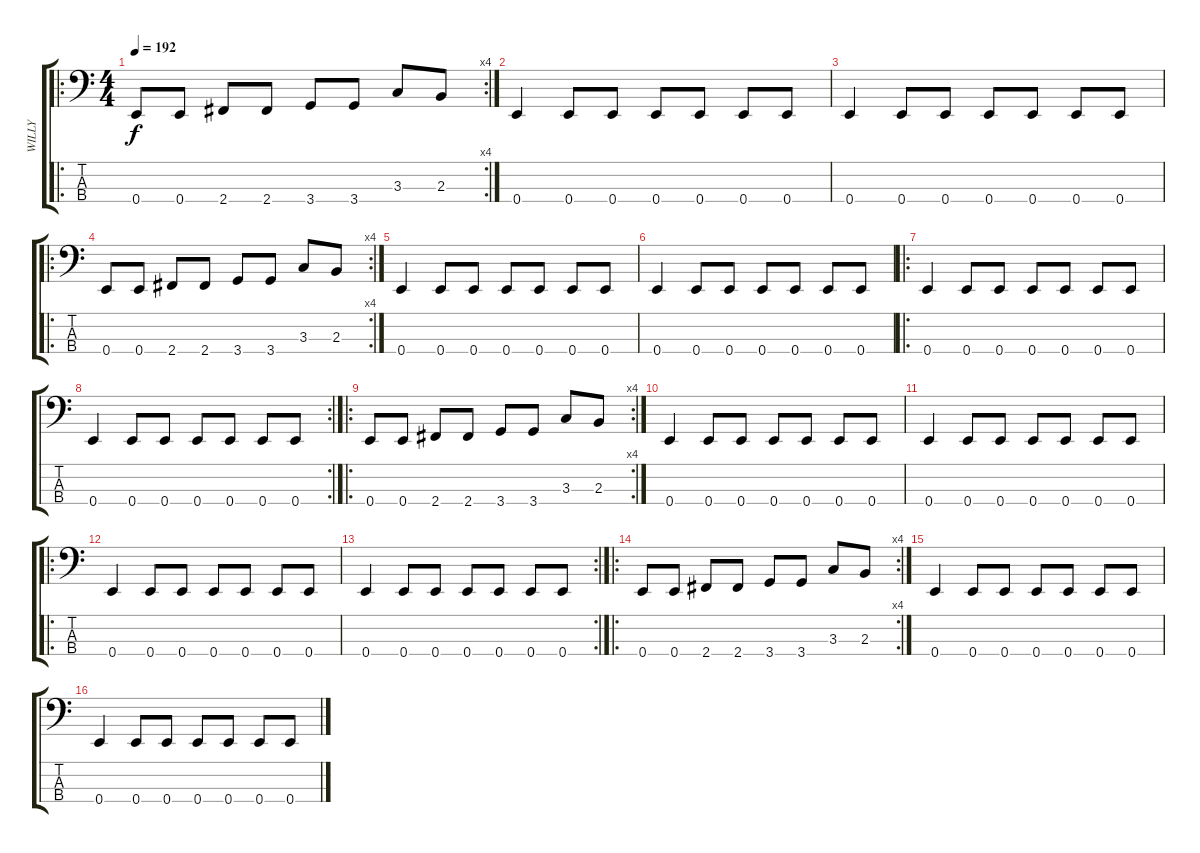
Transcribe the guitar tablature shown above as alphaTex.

\track ("WILLY" "WILLY") {instrument slapbass1}
\staff {score tabs}
\tuning (G2 D2 A1 E1) {hide}
\ro
\rc 4
\ts (4 4)
\tempo 192
\clef f4
\ks c
0.4.8{dy f instrument slapbass1} 0.4.8 2.4.8 2.4.8 3.4.8 3.4.8 3.3.8 2.3.8 |
0.4.4 0.4.8 0.4.8 0.4.8 0.4.8 0.4.8 0.4.8 |
0.4.4 0.4.8 0.4.8 0.4.8 0.4.8 0.4.8 0.4.8 |
\ro
\rc 4
0.4.8 0.4.8 2.4.8 2.4.8 3.4.8 3.4.8 3.3.8 2.3.8 |
0.4.4 0.4.8 0.4.8 0.4.8 0.4.8 0.4.8 0.4.8 |
0.4.4 0.4.8 0.4.8 0.4.8 0.4.8 0.4.8 0.4.8 |
\ro
0.4.4 0.4.8 0.4.8 0.4.8 0.4.8 0.4.8 0.4.8 |
\rc 2
0.4.4 0.4.8 0.4.8 0.4.8 0.4.8 0.4.8 0.4.8 |
\ro
\rc 4
0.4.8 0.4.8 2.4.8 2.4.8 3.4.8 3.4.8 3.3.8 2.3.8 |
0.4.4 0.4.8 0.4.8 0.4.8 0.4.8 0.4.8 0.4.8 |
0.4.4 0.4.8 0.4.8 0.4.8 0.4.8 0.4.8 0.4.8 |
\ro
0.4.4 0.4.8 0.4.8 0.4.8 0.4.8 0.4.8 0.4.8 |
\rc 2
0.4.4 0.4.8 0.4.8 0.4.8 0.4.8 0.4.8 0.4.8 |
\ro
\rc 4
0.4.8 0.4.8 2.4.8 2.4.8 3.4.8 3.4.8 3.3.8 2.3.8 |
0.4.4 0.4.8 0.4.8 0.4.8 0.4.8 0.4.8 0.4.8 |
0.4.4 0.4.8 0.4.8 0.4.8 0.4.8 0.4.8 0.4.8
